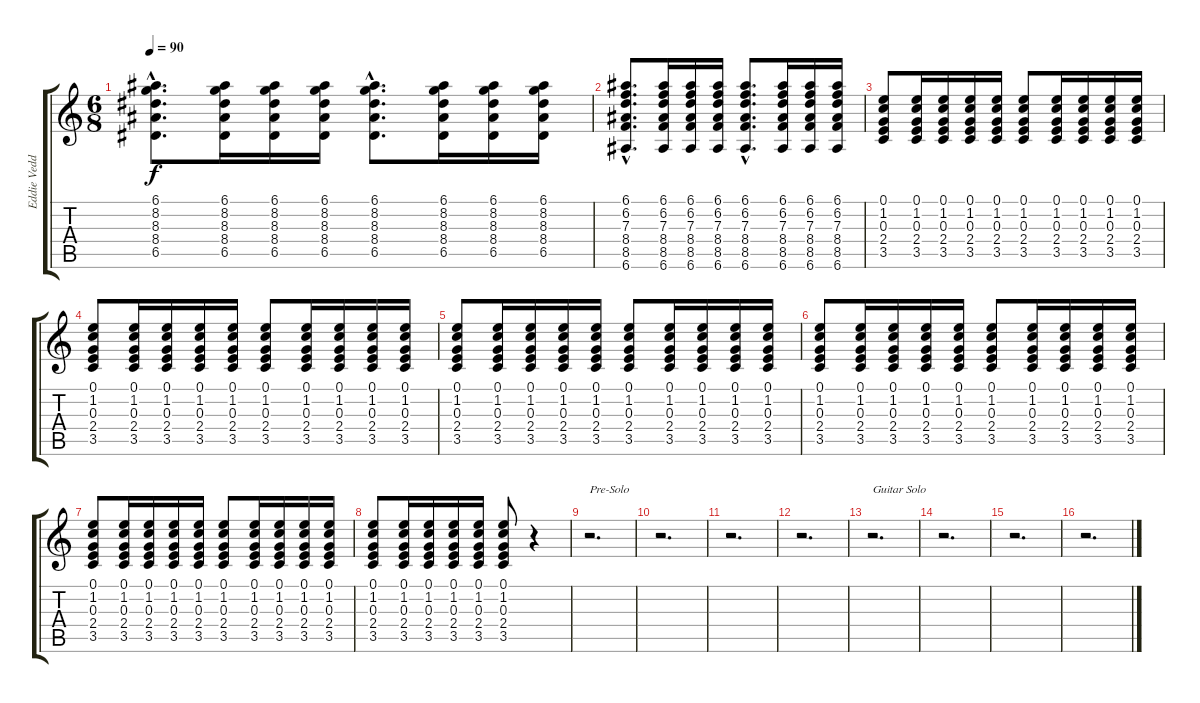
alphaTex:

\track ("Eddie Vedder" "Eddie Vedd") {instrument acousticguitarsteel}
\staff {score tabs}
\tuning (E4 B3 G3 D3 A2 E2) {hide}
\ts (6 8)
\tempo 90
\clef g2
\ks c
(6.1{hac} 8.2{hac} 8.3{hac} 8.4{hac} 6.5{hac}).8{d dy f} (6.1 8.2 8.3 8.4 6.5).16 (6.1 8.2 8.3 8.4 6.5).16 (6.1 8.2 8.3 8.4 6.5).16 (6.1{hac} 8.2{hac} 8.3{hac} 8.4{hac} 6.5{hac}).8{d} (6.1 8.2 8.3 8.4 6.5).16 (6.1 8.2 8.3 8.4 6.5).16 (6.1 8.2 8.3 8.4 6.5).16 |
(6.1{hac} 6.2{hac} 7.3{hac} 8.4{hac} 8.5{hac} 6.6{hac}).8{d} (6.1 6.2 7.3 8.4 8.5 6.6).16 (6.1 6.2 7.3 8.4 8.5 6.6).16 (6.1 6.2 7.3 8.4 8.5 6.6).16 (6.1{hac} 6.2{hac} 7.3{hac} 8.4{hac} 8.5{hac} 6.6{hac}).8{d} (6.1 6.2 7.3 8.4 8.5 6.6).16 (6.1 6.2 7.3 8.4 8.5 6.6).16 (6.1 6.2 7.3 8.4 8.5 6.6).16 |
(0.1 1.2 0.3 2.4 3.5).8 (0.1 1.2 0.3 2.4 3.5).16 (0.1 1.2 0.3 2.4 3.5).16 (0.1 1.2 0.3 2.4 3.5).16 (0.1 1.2 0.3 2.4 3.5).16 (0.1 1.2 0.3 2.4 3.5).8 (0.1 1.2 0.3 2.4 3.5).16 (0.1 1.2 0.3 2.4 3.5).16 (0.1 1.2 0.3 2.4 3.5).16 (0.1 1.2 0.3 2.4 3.5).16 |
(0.1 1.2 0.3 2.4 3.5).8 (0.1 1.2 0.3 2.4 3.5).16 (0.1 1.2 0.3 2.4 3.5).16 (0.1 1.2 0.3 2.4 3.5).16 (0.1 1.2 0.3 2.4 3.5).16 (0.1 1.2 0.3 2.4 3.5).8 (0.1 1.2 0.3 2.4 3.5).16 (0.1 1.2 0.3 2.4 3.5).16 (0.1 1.2 0.3 2.4 3.5).16 (0.1 1.2 0.3 2.4 3.5).16 |
(0.1 1.2 0.3 2.4 3.5).8 (0.1 1.2 0.3 2.4 3.5).16 (0.1 1.2 0.3 2.4 3.5).16 (0.1 1.2 0.3 2.4 3.5).16 (0.1 1.2 0.3 2.4 3.5).16 (0.1 1.2 0.3 2.4 3.5).8 (0.1 1.2 0.3 2.4 3.5).16 (0.1 1.2 0.3 2.4 3.5).16 (0.1 1.2 0.3 2.4 3.5).16 (0.1 1.2 0.3 2.4 3.5).16 |
(0.1 1.2 0.3 2.4 3.5).8 (0.1 1.2 0.3 2.4 3.5).16 (0.1 1.2 0.3 2.4 3.5).16 (0.1 1.2 0.3 2.4 3.5).16 (0.1 1.2 0.3 2.4 3.5).16 (0.1 1.2 0.3 2.4 3.5).8 (0.1 1.2 0.3 2.4 3.5).16 (0.1 1.2 0.3 2.4 3.5).16 (0.1 1.2 0.3 2.4 3.5).16 (0.1 1.2 0.3 2.4 3.5).16 |
(0.1 1.2 0.3 2.4 3.5).8 (0.1 1.2 0.3 2.4 3.5).16 (0.1 1.2 0.3 2.4 3.5).16 (0.1 1.2 0.3 2.4 3.5).16 (0.1 1.2 0.3 2.4 3.5).16 (0.1 1.2 0.3 2.4 3.5).8 (0.1 1.2 0.3 2.4 3.5).16 (0.1 1.2 0.3 2.4 3.5).16 (0.1 1.2 0.3 2.4 3.5).16 (0.1 1.2 0.3 2.4 3.5).16 |
(0.1 1.2 0.3 2.4 3.5).8 (0.1 1.2 0.3 2.4 3.5).16 (0.1 1.2 0.3 2.4 3.5).16 (0.1 1.2 0.3 2.4 3.5).16 (0.1 1.2 0.3 2.4 3.5).16 (0.1 1.2 0.3 2.4 3.5).8 r.4 |
r.2{d txt "Pre-Solo"} |
r.2{d} |
r.2{d} |
r.2{d} |
r.2{d txt "Guitar Solo"} |
r.2{d} |
r.2{d} |
r.2{d}
